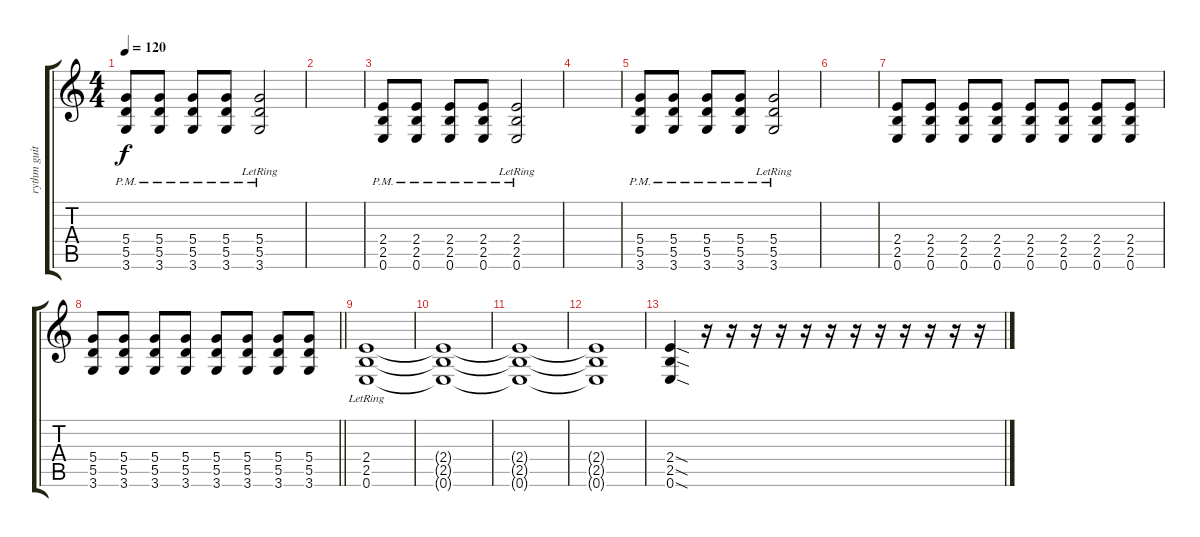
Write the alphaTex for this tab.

\track ("rythm guitar" "rythm guit") {instrument distortionguitar}
\staff {score tabs}
\tuning (E4 B3 G3 D3 A2 E2) {hide}
\ts (4 4)
\tempo 120
\clef g2
\ks c
(5.4{pm} 5.5{pm} 3.6{pm}).8{dy f} (5.4{pm} 5.5{pm} 3.6{pm}).8 (5.4{pm} 5.5{pm} 3.6{pm}).8 (5.4{pm} 5.5{pm} 3.6{pm}).8 (5.4{pm lr} 5.5{pm lr} 3.6{pm lr}).2 |
|
(2.4{pm} 2.5{pm} 0.6{pm}).8 (2.4{pm} 2.5{pm} 0.6{pm}).8 (2.4{pm} 2.5{pm} 0.6{pm}).8 (2.4{pm} 2.5{pm} 0.6{pm}).8 (2.4{pm lr} 2.5{pm lr} 0.6{pm lr}).2 |
|
(5.4{pm} 5.5{pm} 3.6{pm}).8 (5.4{pm} 5.5{pm} 3.6{pm}).8 (5.4{pm} 5.5{pm} 3.6{pm}).8 (5.4{pm} 5.5{pm} 3.6{pm}).8 (5.4{pm lr} 5.5{pm lr} 3.6{pm lr}).2 |
|
(2.4 2.5 0.6).8 (2.4 2.5 0.6).8 (2.4 2.5 0.6).8 (2.4 2.5 0.6).8 (2.4 2.5 0.6).8 (2.4 2.5 0.6).8 (2.4 2.5 0.6).8 (2.4 2.5 0.6).8 |
\barLineRight lightlight
(5.4 5.5 3.6).8 (5.4 5.5 3.6).8 (5.4 5.5 3.6).8 (5.4 5.5 3.6).8 (5.4 5.5 3.6).8 (5.4 5.5 3.6).8 (5.4 5.5 3.6).8 (5.4 5.5 3.6).8 |
(2.4{lr} 2.5{lr} 0.6{lr}).1 |
(2.4{t} 2.5{t} 0.6{t}).1 |
(2.4{t} 2.5{t} 0.6{t}).1 |
(2.4{t} 2.5{t} 0.6{t}).1 |
(2.4{sod} 2.5{sod} 0.6{sod}).4 r.16 r.16 r.16 r.16 r.16 r.16 r.16 r.16 r.16 r.16 r.16 r.16
